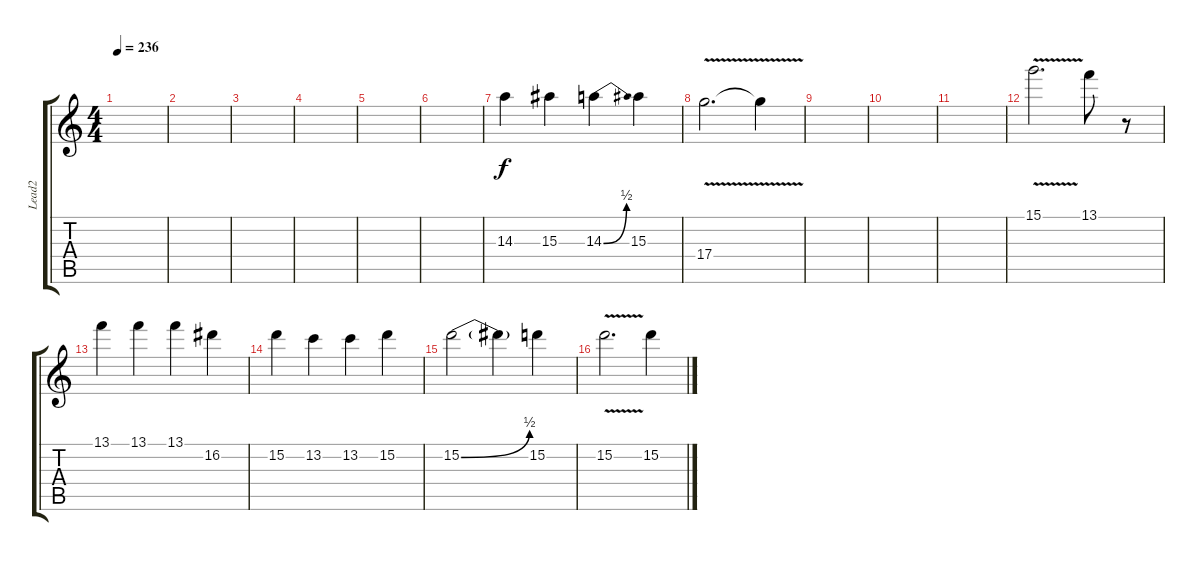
\track ("Lead2" "Lead2") {instrument distortionguitar}
\staff {score tabs}
\tuning (E4 B3 G3 D3 A2 E2) {hide}
\ts (4 4)
\tempo 236
\clef g2
\ks c
|
|
|
|
|
|
14.3.4 15.3.4 14.3{be (bend 0 0 60 2)}.4 15.3.4 |
17.4{v}.2{d} 17.4{t}.4 |
|
|
|
15.1{v}.2{d} 13.1.8 r.8 |
13.1.4 13.1.4 13.1.4 16.2.4 |
15.2.4 13.2.4 13.2.4 15.2.4 |
15.2{be (bend 0 0 60 2)}.2 15.2{t}.4 15.2.4 |
15.2{v}.2{d} 15.2.4
